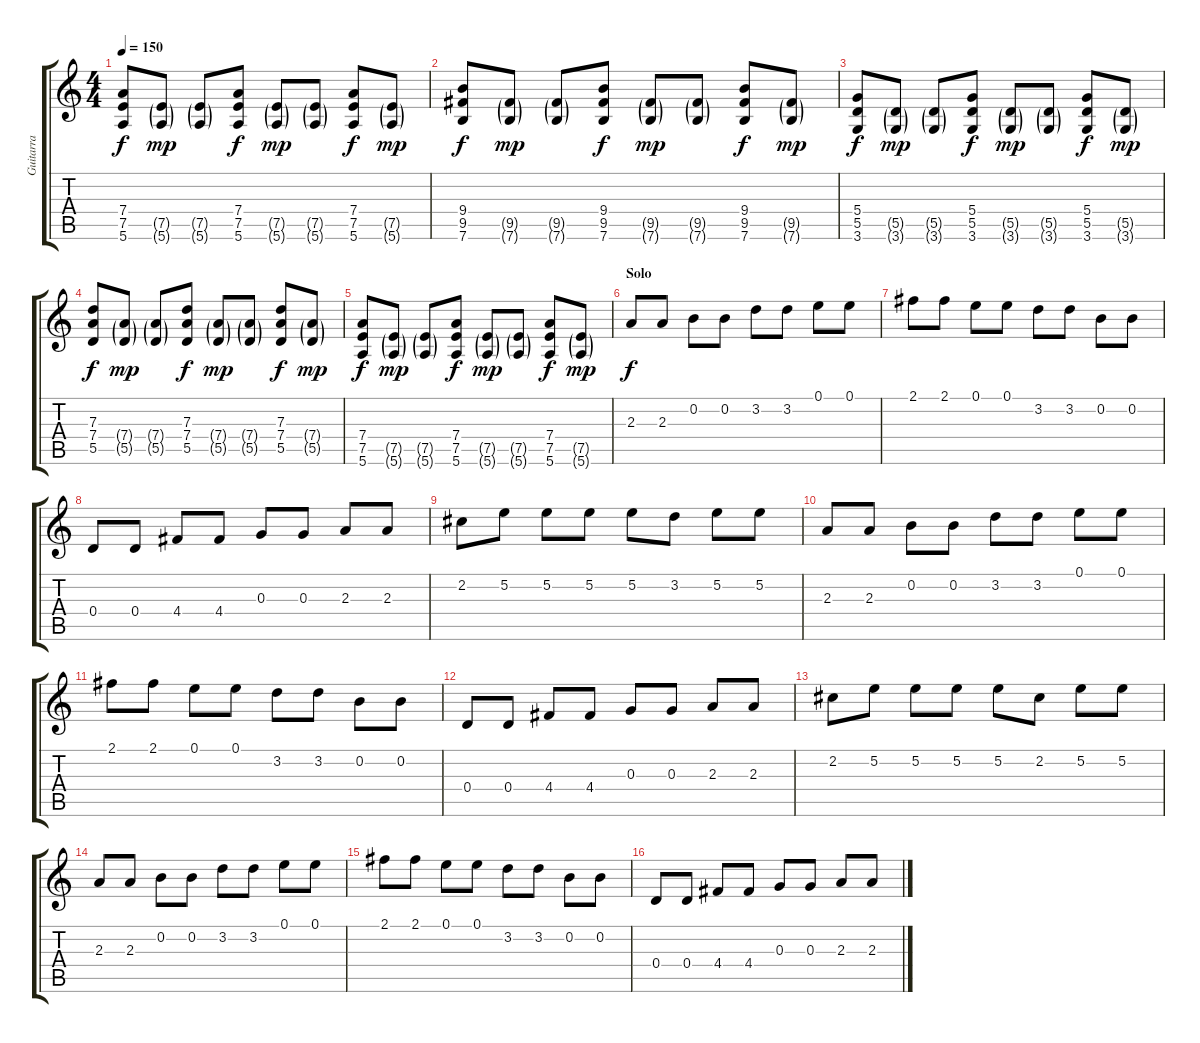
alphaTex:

\track ("Guitarra" "Guitarra") {instrument distortionguitar}
\staff {score tabs}
\tuning (E4 B3 G3 D3 A2 E2) {hide}
\ts (4 4)
\tempo 150
\clef g2
\ks c
(7.4 7.5 5.6).8{dy f} (7.5{g} 5.6{g}).8{dy mp} (7.5{g} 5.6{g}).8 (7.4 7.5 5.6).8{dy f} (7.5{g} 5.6{g}).8{dy mp} (7.5{g} 5.6{g}).8 (7.4 7.5 5.6).8{dy f} (7.5{g} 5.6{g}).8{dy mp} |
(9.4 9.5 7.6).8{dy f} (9.5{g} 7.6{g}).8{dy mp} (9.5{g} 7.6{g}).8 (9.4 9.5 7.6).8{dy f} (9.5{g} 7.6{g}).8{dy mp} (9.5{g} 7.6{g}).8 (9.4 9.5 7.6).8{dy f} (9.5{g} 7.6{g}).8{dy mp} |
(5.4 5.5 3.6).8{dy f} (5.5{g} 3.6{g}).8{dy mp} (5.5{g} 3.6{g}).8 (5.4 5.5 3.6).8{dy f} (5.5{g} 3.6{g}).8{dy mp} (5.5{g} 3.6{g}).8 (5.4 5.5 3.6).8{dy f} (5.5{g} 3.6{g}).8{dy mp} |
(7.3 7.4 5.5).8{dy f} (7.4{g} 5.5{g}).8{dy mp} (7.4{g} 5.5{g}).8 (7.3 7.4 5.5).8{dy f} (7.4{g} 5.5{g}).8{dy mp} (7.4{g} 5.5{g}).8 (7.3 7.4 5.5).8{dy f} (7.4{g} 5.5{g}).8{dy mp} |
(7.4 7.5 5.6).8{dy f} (7.5{g} 5.6{g}).8{dy mp} (7.5{g} 5.6{g}).8 (7.4 7.5 5.6).8{dy f} (7.5{g} 5.6{g}).8{dy mp} (7.5{g} 5.6{g}).8 (7.4 7.5 5.6).8{dy f} (7.5{g} 5.6{g}).8{dy mp} |
\section ("" "Solo")
2.3.8{dy f} 2.3.8 0.2.8 0.2.8 3.2.8 3.2.8 0.1.8 0.1.8 |
2.1.8 2.1.8 0.1.8 0.1.8 3.2.8 3.2.8 0.2.8 0.2.8 |
0.4.8 0.4.8 4.4.8 4.4.8 0.3.8 0.3.8 2.3.8 2.3.8 |
2.2.8 5.2.8 5.2.8 5.2.8 5.2.8 3.2.8 5.2.8 5.2.8 |
2.3.8 2.3.8 0.2.8 0.2.8 3.2.8 3.2.8 0.1.8 0.1.8 |
2.1.8 2.1.8 0.1.8 0.1.8 3.2.8 3.2.8 0.2.8 0.2.8 |
0.4.8 0.4.8 4.4.8 4.4.8 0.3.8 0.3.8 2.3.8 2.3.8 |
2.2.8 5.2.8 5.2.8 5.2.8 5.2.8 2.2.8 5.2.8 5.2.8 |
2.3.8 2.3.8 0.2.8 0.2.8 3.2.8 3.2.8 0.1.8 0.1.8 |
2.1.8 2.1.8 0.1.8 0.1.8 3.2.8 3.2.8 0.2.8 0.2.8 |
0.4.8 0.4.8 4.4.8 4.4.8 0.3.8 0.3.8 2.3.8 2.3.8
